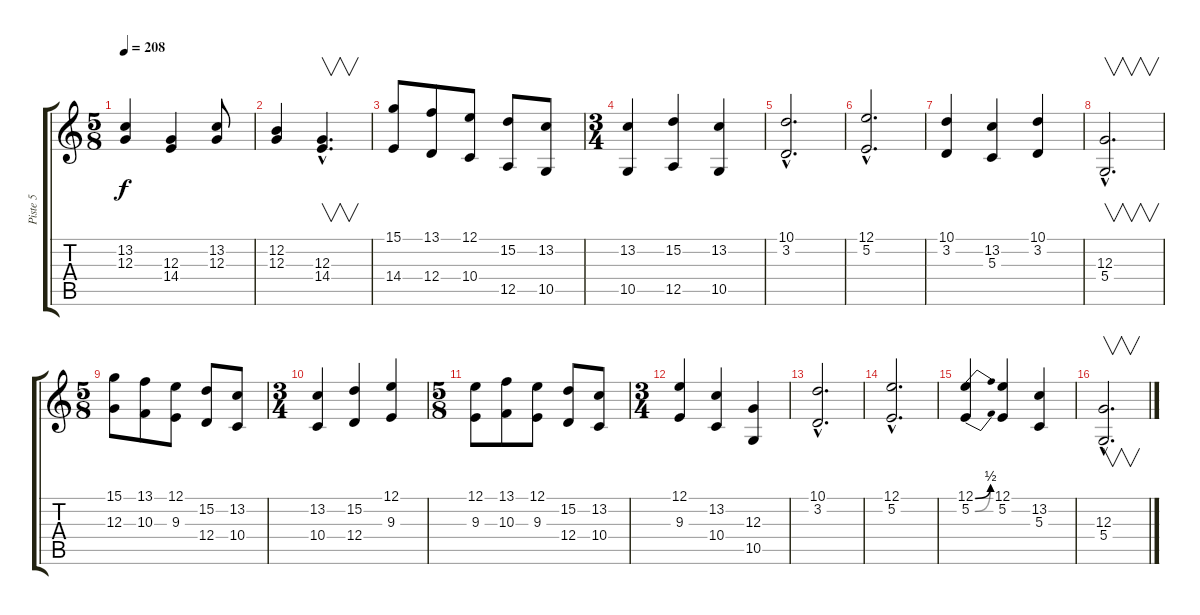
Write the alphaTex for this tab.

\track ("Piste 5" "Piste 5") {instrument sitar}
\staff {score tabs}
\tuning (E4 B3 G3 D3 A2 E2) {hide}
\ts (5 8)
\tempo 208
\clef g2
\ks c
(13.2 12.3).4{dy f} (12.3 14.4).4 (13.2 12.3).8 |
(12.2 12.3).4 (12.3{hac} 14.4{hac}).4{v d} |
(15.1 14.4).8 (13.1 12.4).8 (12.1 10.4).8 (15.2 12.5).8 (13.2 10.5).8 |
\ts (3 4)
(13.2 10.5).4 (15.2 12.5).4 (13.2 10.5).4 |
(10.1{hac} 3.2{hac}).2{d} |
(12.1{hac} 5.2{hac}).2{d} |
(10.1 3.2).4 (13.2 5.3).4 (10.1 3.2).4 |
(12.3{hac} 5.4{hac}).2{v d} |
\ts (5 8)
(15.1 12.3).8 (13.1 10.3).8 (12.1 9.3).8 (15.2 12.4).8 (13.2 10.4).8 |
\ts (3 4)
(13.2 10.4).4 (15.2 12.4).4 (12.1 9.3).4 |
\ts (5 8)
(12.1 9.3).8 (13.1 10.3).8 (12.1 9.3).8 (15.2 12.4).8 (13.2 10.4).8 |
\ts (3 4)
(12.1 9.3).4 (13.2 10.4).4 (12.3 10.5).4 |
(10.1{hac} 3.2{hac}).2{d} |
(12.1{hac} 5.2{hac}).2{d} |
(12.1{be (bend 0 0 60 2)} 5.2{be (bend 0 0 60 2)}).4 (12.1 5.2).4 (13.2 5.3).4 |
(12.3{hac} 5.4{hac}).2{v d}
